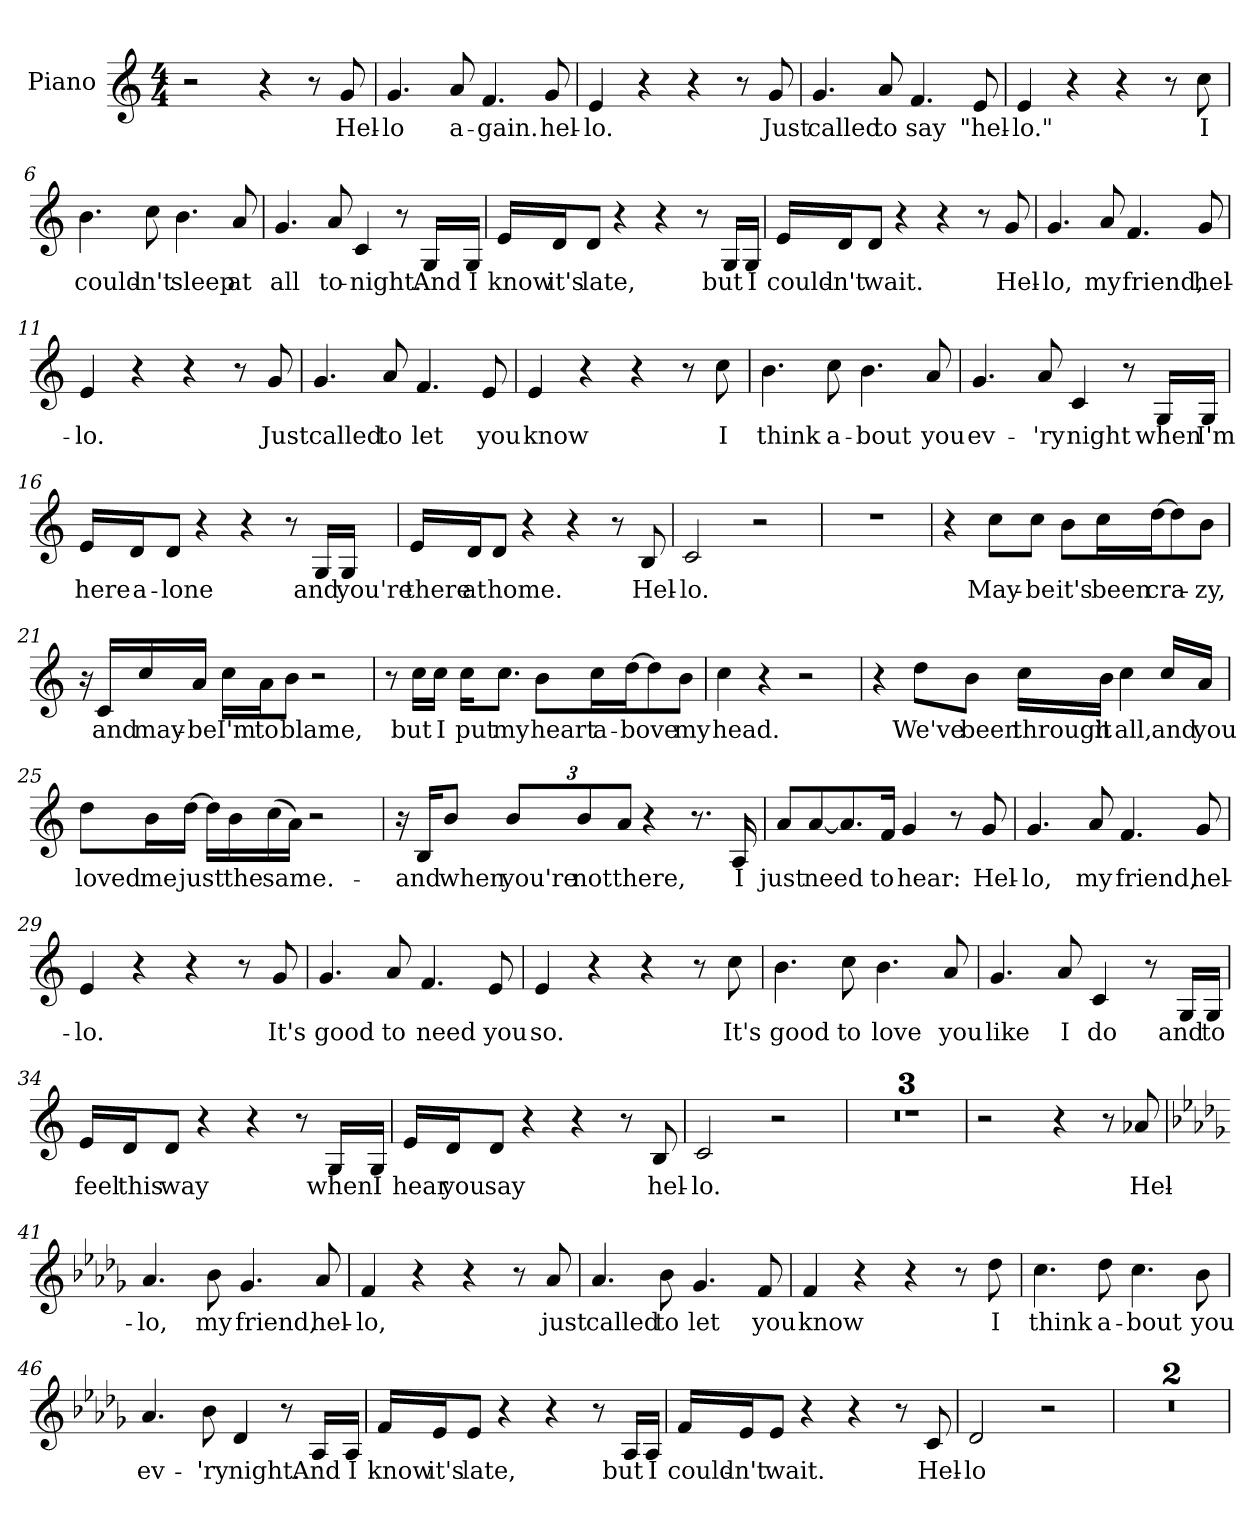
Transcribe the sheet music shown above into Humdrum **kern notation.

**kern	**text
*part1	*part1
*staff1	*staff1
*I"Piano	*
*I'Pno.	*
*clefG2	*
*k[]	*
*C:	*
*M4/4	*
=1	=1
2r	.
4r	.
8r	.
8g/	Hel-
=2	=2
4.g/	-lo
8a/	a-
4.f/	-gain.
8g/	hel-
=3	=3
4e/	-lo.
4r	.
4r	.
8r	.
8g/	Just
=4	=4
4.g/	called
8a/	to
4.f/	say
8e/	"hel-
!!LO:LB:g=z
=5	=5
4e/	-lo."
4r	.
4r	.
8r	.
8cc\	I
=6	=6
4.b\	could-
8cc\	-n't
4.b\	sleep
8a/	at
=7	=7
4.g/	all
8a/	to-
4c/	-night.
8r	.
16G/LL	And
16G/JJ	I
!!LO:LB:g=z
=8	=8
16e/LL	know
16d/J	it's
8d/J	late,
4r	.
4r	.
8r	.
16G/LL	but
16G/JJ	I
=9	=9
16e/LL	could-
16d/J	-n't
8d/J	wait.
4r	.
4r	.
8r	.
8g/	Hel-
=10	=10
4.g/	-lo,
8a/	my
4.f/	friend,
8g/	hel-
!!LO:LB:g=z
=11	=11
4e/	-lo.
4r	.
4r	.
8r	.
8g/	Just
=12	=12
4.g/	called
8a/	to
4.f/	let
8e/	you
=13	=13
4e/	know
4r	.
4r	.
8r	.
8cc\	I
=14	=14
4.b\	think
8cc\	a-
4.b\	-bout
8a/	you
!!LO:LB:g=z
=15	=15
4.g/	ev-
8a/	-'ry
4c/	night
8r	.
16G/LL	when
16G/JJ	I'm
=16	=16
16e/LL	here
16d/J	a-
8d/J	-lone
4r	.
4r	.
8r	.
16G/LL	and
16G/JJ	you're
!!LO:LB:g=z
=17	=17
16e/LL	there
16d/J	at
8d/J	home.
4r	.
4r	.
8r	.
8B/	Hel-
=18	=18
2c/	-lo.
2r	.
=19	=19
1r	.
=20	=20
4r	.
8cc\L	May-
8cc\J	-be
8b\L	it's
16cc\L	been
[16dd\J	cra-
8dd\]	.
8b\J	-zy,
!!LO:LB:g=z
=21	=21
16r	.
16c/LL	and
16cc/	may-
16a/JJ	-be
16cc\LL	I'm
16a\J	to
8b\J	blame,
2r	.
=22	=22
8r	.
16cc\LL	but
16cc\JJ	I
16cc\KL	put
8.cc\J	my
8b\L	heart
16cc\L	a-
[16dd\J	-bove
8dd\]	.
8b\J	my
=23	=23
4cc\	head.
4r	.
2r	.
!!LO:LB:g=z
=24	=24
4r	.
8dd\L	We've
8b\J	been
16cc\LL	through
16b\JJ	it
4cc\	all,
16cc/LL	and
16a/JJ	you
=25	=25
8dd\L	loved
16b\L	me
[16dd\JJ	just
16dd\LL]	.
16b\	the
(16cc\	same.-
16a\JJ)	.
2r	.
!!LO:PB:g=z
=26	=26
16r	.
16B/KL	-and
8b/J	when
*Xbrackettup	*
12b/L	you're
12b/	not
12a/J	there,
4r	.
8.r	.
16A/	I
=27	=27
8a/L	just
[8a/	need
8.a/]	.
16f/Jk	to
4g/	hear:
8r	.
8g/	Hel-
=28	=28
4.g/	-lo,
8a/	my
4.f/	friend,
8g/	hel-
!!LO:LB:g=z
=29	=29
4e/	-lo.
4r	.
4r	.
8r	.
8g/	It's
=30	=30
4.g/	good
8a/	to
4.f/	need
8e/	you
=31	=31
4e/	so.
4r	.
4r	.
8r	.
8cc\	It's
=32	=32
4.b\	good
8cc\	to
4.b\	love
8a/	you
!!LO:LB:g=z
=33	=33
4.g/	like
8a/	I
4c/	do
8r	.
16G/LL	and
16G/JJ	to
=34	=34
16e/LL	feel
16d/J	this
8d/J	way
4r	.
4r	.
8r	.
16G/LL	when
16G/JJ	I
=35	=35
16e/LL	hear
16d/J	you
8d/J	say
4r	.
4r	.
8r	.
8B/	hel-
=36	=36
2c/	-lo.
2r	.
!!LO:LB:g=z
=37	=37
1r	.
=38	=38
1r	.
=39	=39
1r	.
=40	=40
2r	.
4r	.
8r	.
8a-X/	Hel-
=41	=41
*k[b-e-a-d-g-]	*
*D-:	*
4.a-/	-lo,
8b-\	my
4.g-/	friend,
8a-/	hel-
!!LO:LB:g=z
=42	=42
4f/	-lo,
4r	.
4r	.
8r	.
8a-/	just
=43	=43
4.a-/	called
8b-\	to
4.g-/	let
8f/	you
=44	=44
4f/	know
4r	.
4r	.
8r	.
8dd-\	I
!!LO:LB:g=z
=45	=45
4.cc\	think
8dd-\	a-
4.cc\	-bout
8b-\	you
=46	=46
4.a-/	ev-
8b-\	-'ry
4d-/	night.
8r	.
16A-/LL	And
16A-/JJ	I
=47	=47
16f/LL	know
16e-/J	it's
8e-/J	late,
4r	.
4r	.
8r	.
16A-/LL	but
16A-/JJ	I
!!LO:LB:g=z
=48	=48
16f/LL	could-
16e-/J	-n't
8e-/J	wait.
4r	.
4r	.
8r	.
8c/	Hel-
=49	=49
2d-/	-lo
2r	.
=50	=50
1r	.
=51	=51
1r	.
=	=
*-	*-
